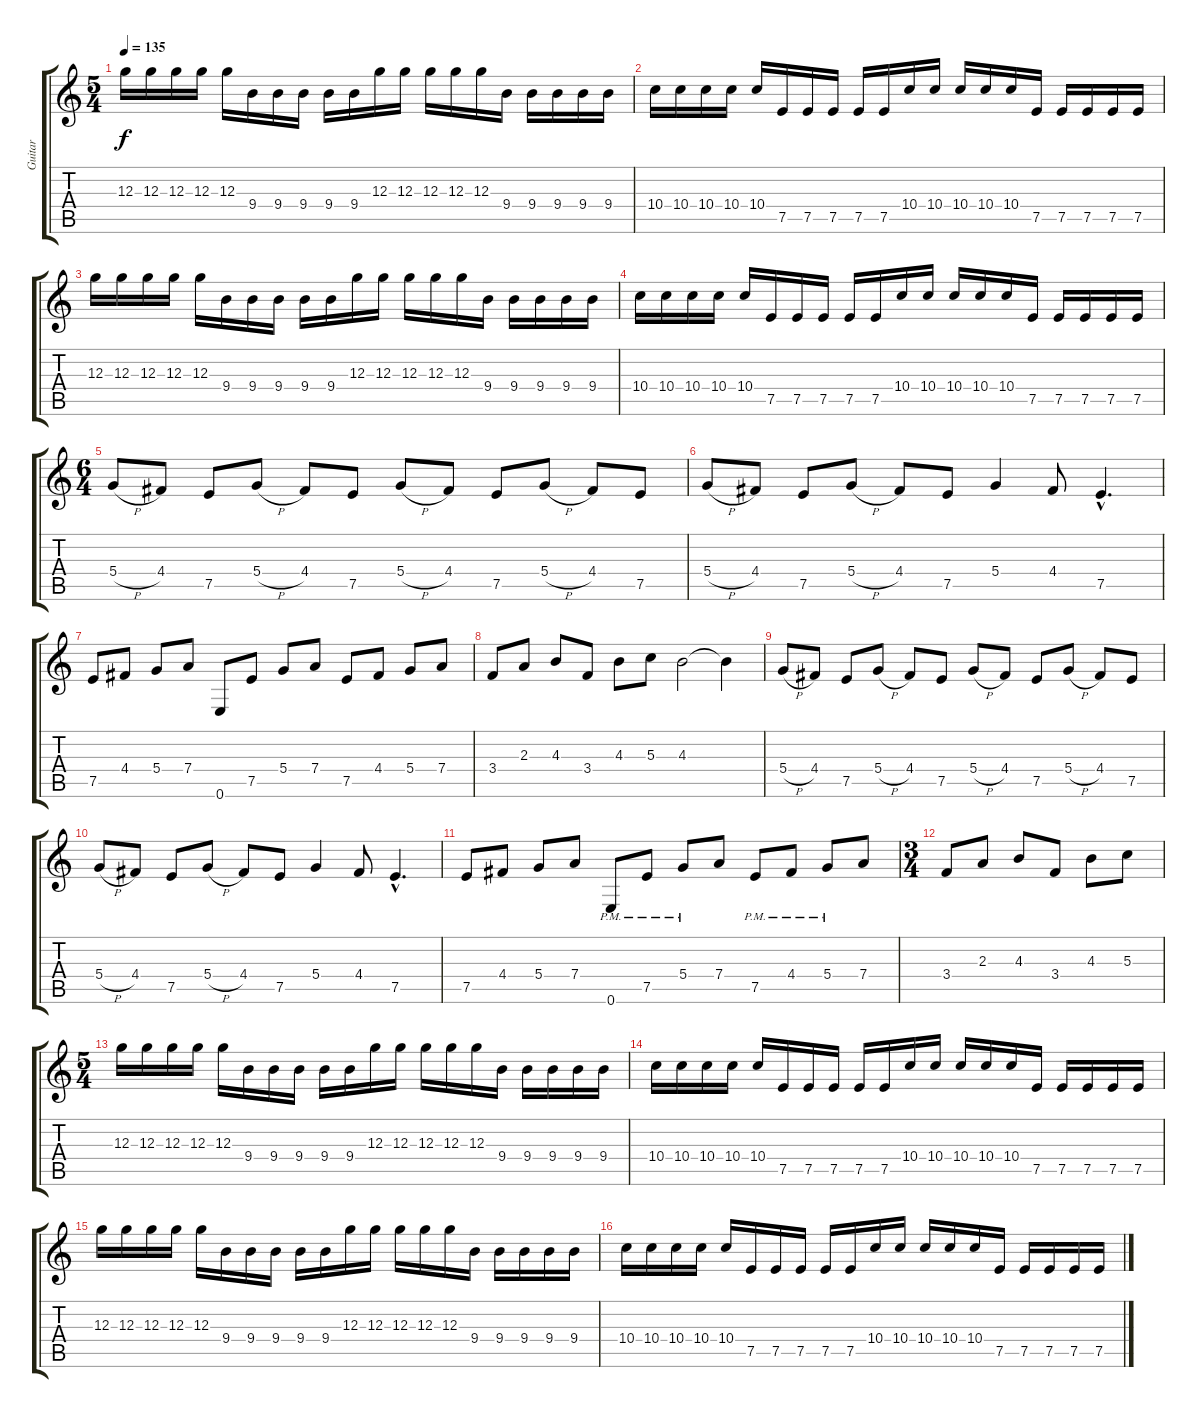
\track ("Guitar" "Guitar") {instrument acousticguitarsteel}
\staff {score tabs}
\tuning (E4 B3 G3 D3 A2 E2) {hide}
\ts (5 4)
\tempo 135
\clef g2
\ks c
12.3.16{dy f} 12.3.16 12.3.16 12.3.16 12.3.16 9.4.16 9.4.16 9.4.16 9.4.16 9.4.16 12.3.16 12.3.16 12.3.16 12.3.16 12.3.16 9.4.16 9.4.16 9.4.16 9.4.16 9.4.16 |
10.4.16 10.4.16 10.4.16 10.4.16 10.4.16 7.5.16 7.5.16 7.5.16 7.5.16 7.5.16 10.4.16 10.4.16 10.4.16 10.4.16 10.4.16 7.5.16 7.5.16 7.5.16 7.5.16 7.5.16 |
12.3.16 12.3.16 12.3.16 12.3.16 12.3.16 9.4.16 9.4.16 9.4.16 9.4.16 9.4.16 12.3.16 12.3.16 12.3.16 12.3.16 12.3.16 9.4.16 9.4.16 9.4.16 9.4.16 9.4.16 |
10.4.16 10.4.16 10.4.16 10.4.16 10.4.16 7.5.16 7.5.16 7.5.16 7.5.16 7.5.16 10.4.16 10.4.16 10.4.16 10.4.16 10.4.16 7.5.16 7.5.16 7.5.16 7.5.16 7.5.16 |
\ts (6 4)
5.4{h}.8 4.4.8 7.5.8 5.4{h}.8 4.4.8 7.5.8 5.4{h}.8 4.4.8 7.5.8 5.4{h}.8 4.4.8 7.5.8 |
5.4{h}.8 4.4.8 7.5.8 5.4{h}.8 4.4.8 7.5.8 5.4.4 4.4.8 7.5{hac}.4{d} |
7.5.8 4.4.8 5.4.8 7.4.8 0.6.8 7.5.8 5.4.8 7.4.8 7.5.8 4.4.8 5.4.8 7.4.8 |
3.4.8 2.3.8 4.3.8 3.4.8 4.3.8 5.3.8 4.3.2 4.3{t}.4 |
5.4{h}.8 4.4.8 7.5.8 5.4{h}.8 4.4.8 7.5.8 5.4{h}.8 4.4.8 7.5.8 5.4{h}.8 4.4.8 7.5.8 |
5.4{h}.8 4.4.8 7.5.8 5.4{h}.8 4.4.8 7.5.8 5.4.4 4.4.8 7.5{hac}.4{d} |
7.5.8 4.4.8 5.4.8 7.4.8 0.6{pm}.8 7.5{pm}.8 5.4{pm}.8 7.4.8 7.5{pm}.8 4.4{pm}.8 5.4{pm}.8 7.4.8 |
\ts (3 4)
3.4.8 2.3.8 4.3.8 3.4.8 4.3.8 5.3.8 |
\ts (5 4)
12.3.16 12.3.16 12.3.16 12.3.16 12.3.16 9.4.16 9.4.16 9.4.16 9.4.16 9.4.16 12.3.16 12.3.16 12.3.16 12.3.16 12.3.16 9.4.16 9.4.16 9.4.16 9.4.16 9.4.16 |
10.4.16 10.4.16 10.4.16 10.4.16 10.4.16 7.5.16 7.5.16 7.5.16 7.5.16 7.5.16 10.4.16 10.4.16 10.4.16 10.4.16 10.4.16 7.5.16 7.5.16 7.5.16 7.5.16 7.5.16 |
12.3.16 12.3.16 12.3.16 12.3.16 12.3.16 9.4.16 9.4.16 9.4.16 9.4.16 9.4.16 12.3.16 12.3.16 12.3.16 12.3.16 12.3.16 9.4.16 9.4.16 9.4.16 9.4.16 9.4.16 |
10.4.16 10.4.16 10.4.16 10.4.16 10.4.16 7.5.16 7.5.16 7.5.16 7.5.16 7.5.16 10.4.16 10.4.16 10.4.16 10.4.16 10.4.16 7.5.16 7.5.16 7.5.16 7.5.16 7.5.16
